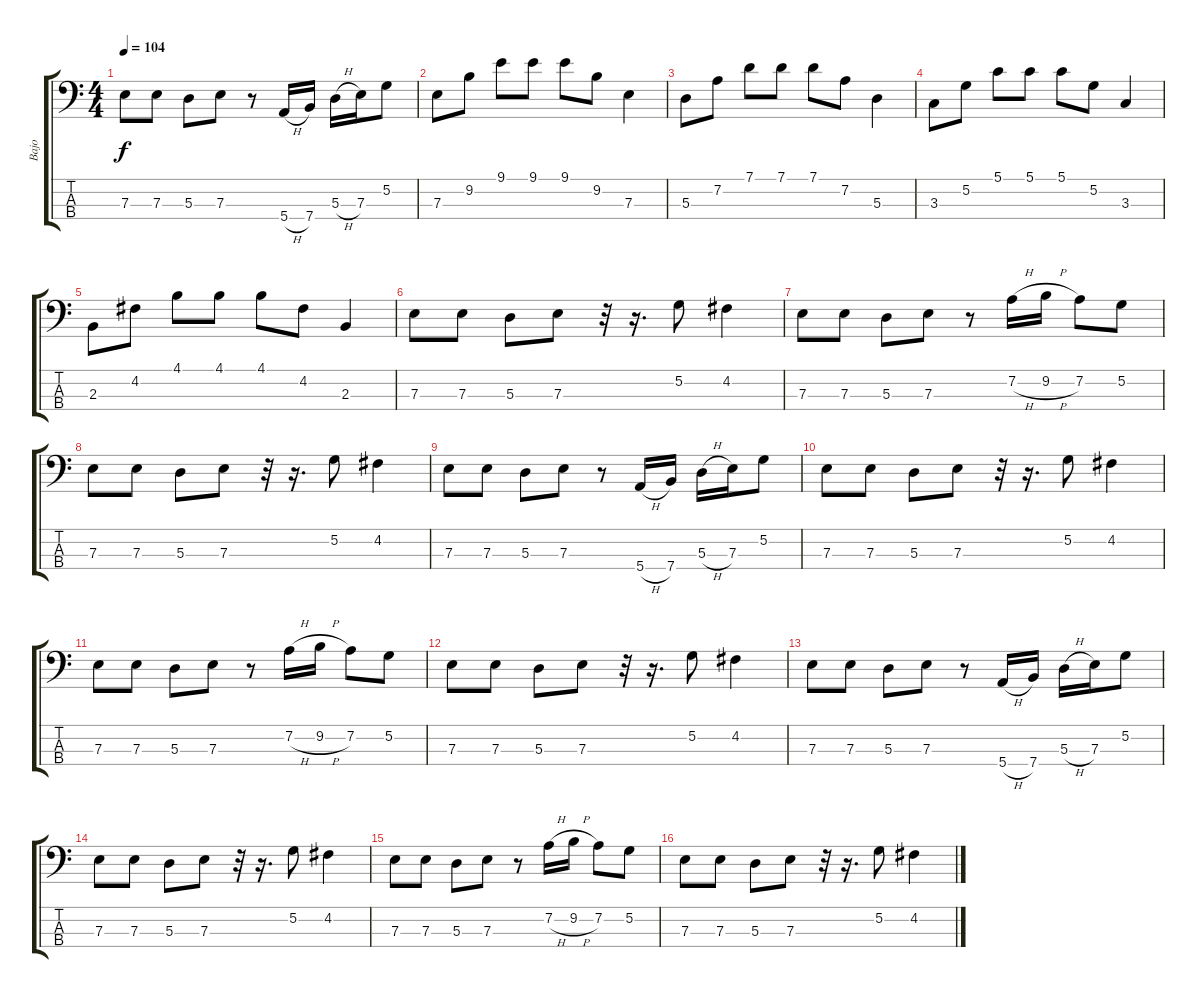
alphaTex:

\track ("Bajo" "Bajo") {instrument electricbassfinger}
\staff {score tabs}
\tuning (G2 D2 A1 E1) {hide}
\ts (4 4)
\tempo 104
\clef f4
\ks c
7.3.8{dy f} 7.3.8 5.3.8 7.3.8 r.8 5.4{h}.16 7.4.16 5.3{h}.16 7.3.16 5.2.8 |
7.3.8 9.2.8 9.1.8 9.1.8 9.1.8 9.2.8 7.3.4 |
5.3.8 7.2.8 7.1.8 7.1.8 7.1.8 7.2.8 5.3.4 |
3.3.8 5.2.8 5.1.8 5.1.8 5.1.8 5.2.8 3.3.4 |
2.3.8 4.2.8 4.1.8 4.1.8 4.1.8 4.2.8 2.3.4 |
7.3.8 7.3.8 5.3.8 7.3.8 r.32 r.16{d} 5.2.8 4.2.4 |
7.3.8 7.3.8 5.3.8 7.3.8 r.8 7.2{h}.16 9.2{h}.16 7.2.8 5.2.8 |
7.3.8 7.3.8 5.3.8 7.3.8 r.32 r.16{d} 5.2.8 4.2.4 |
7.3.8 7.3.8 5.3.8 7.3.8 r.8 5.4{h}.16 7.4.16 5.3{h}.16 7.3.16 5.2.8 |
7.3.8 7.3.8 5.3.8 7.3.8 r.32 r.16{d} 5.2.8 4.2.4 |
7.3.8 7.3.8 5.3.8 7.3.8 r.8 7.2{h}.16 9.2{h}.16 7.2.8 5.2.8 |
7.3.8 7.3.8 5.3.8 7.3.8 r.32 r.16{d} 5.2.8 4.2.4 |
7.3.8 7.3.8 5.3.8 7.3.8 r.8 5.4{h}.16 7.4.16 5.3{h}.16 7.3.16 5.2.8 |
7.3.8 7.3.8 5.3.8 7.3.8 r.32 r.16{d} 5.2.8 4.2.4 |
7.3.8 7.3.8 5.3.8 7.3.8 r.8 7.2{h}.16 9.2{h}.16 7.2.8 5.2.8 |
7.3.8 7.3.8 5.3.8 7.3.8 r.32 r.16{d} 5.2.8 4.2.4
